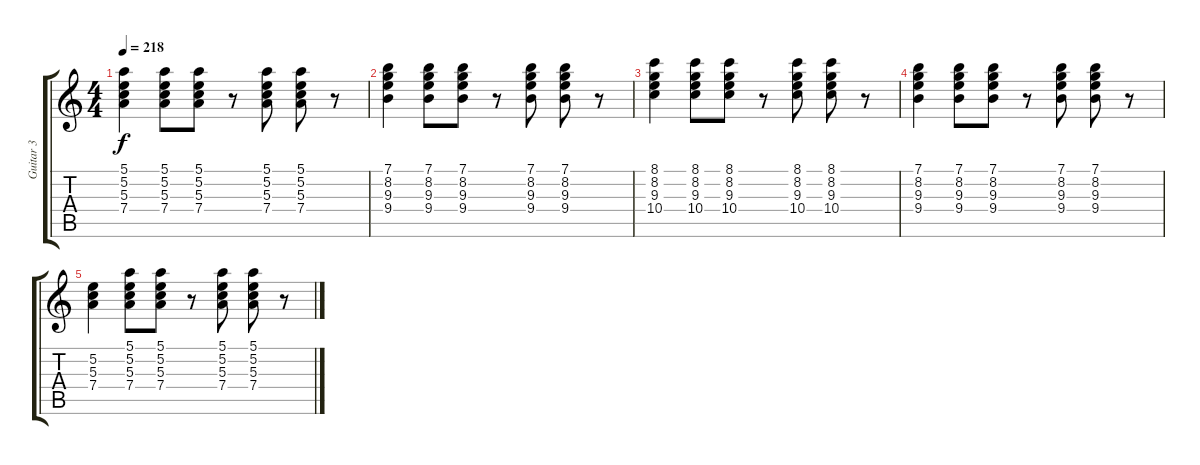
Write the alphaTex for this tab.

\track ("Guitar 3" "Guitar 3") {instrument electricguitarclean}
\staff {score tabs}
\tuning (E4 B3 G3 D3 A2 E2) {hide}
\ts (4 4)
\tempo 218
\clef g2
\ks c
(5.1 5.2 5.3 7.4).4{dy f} (5.1 5.2 5.3 7.4).8 (5.1 5.2 5.3 7.4).8 r.8 (5.1 5.2 5.3 7.4).8 (5.1 5.2 5.3 7.4).8 r.8 |
(7.1 8.2 9.3 9.4).4 (7.1 8.2 9.3 9.4).8 (7.1 8.2 9.3 9.4).8 r.8 (7.1 8.2 9.3 9.4).8 (7.1 8.2 9.3 9.4).8 r.8 |
(8.1 8.2 9.3 10.4).4 (8.1 8.2 9.3 10.4).8 (8.1 8.2 9.3 10.4).8 r.8 (8.1 8.2 9.3 10.4).8 (8.1 8.2 9.3 10.4).8 r.8 |
(7.1 8.2 9.3 9.4).4 (7.1 8.2 9.3 9.4).8 (7.1 8.2 9.3 9.4).8 r.8 (7.1 8.2 9.3 9.4).8 (7.1 8.2 9.3 9.4).8 r.8 |
(5.2 5.3 7.4).4 (5.1 5.2 5.3 7.4).8 (5.1 5.2 5.3 7.4).8 r.8 (5.1 5.2 5.3 7.4).8 (5.1 5.2 5.3 7.4).8 r.8
